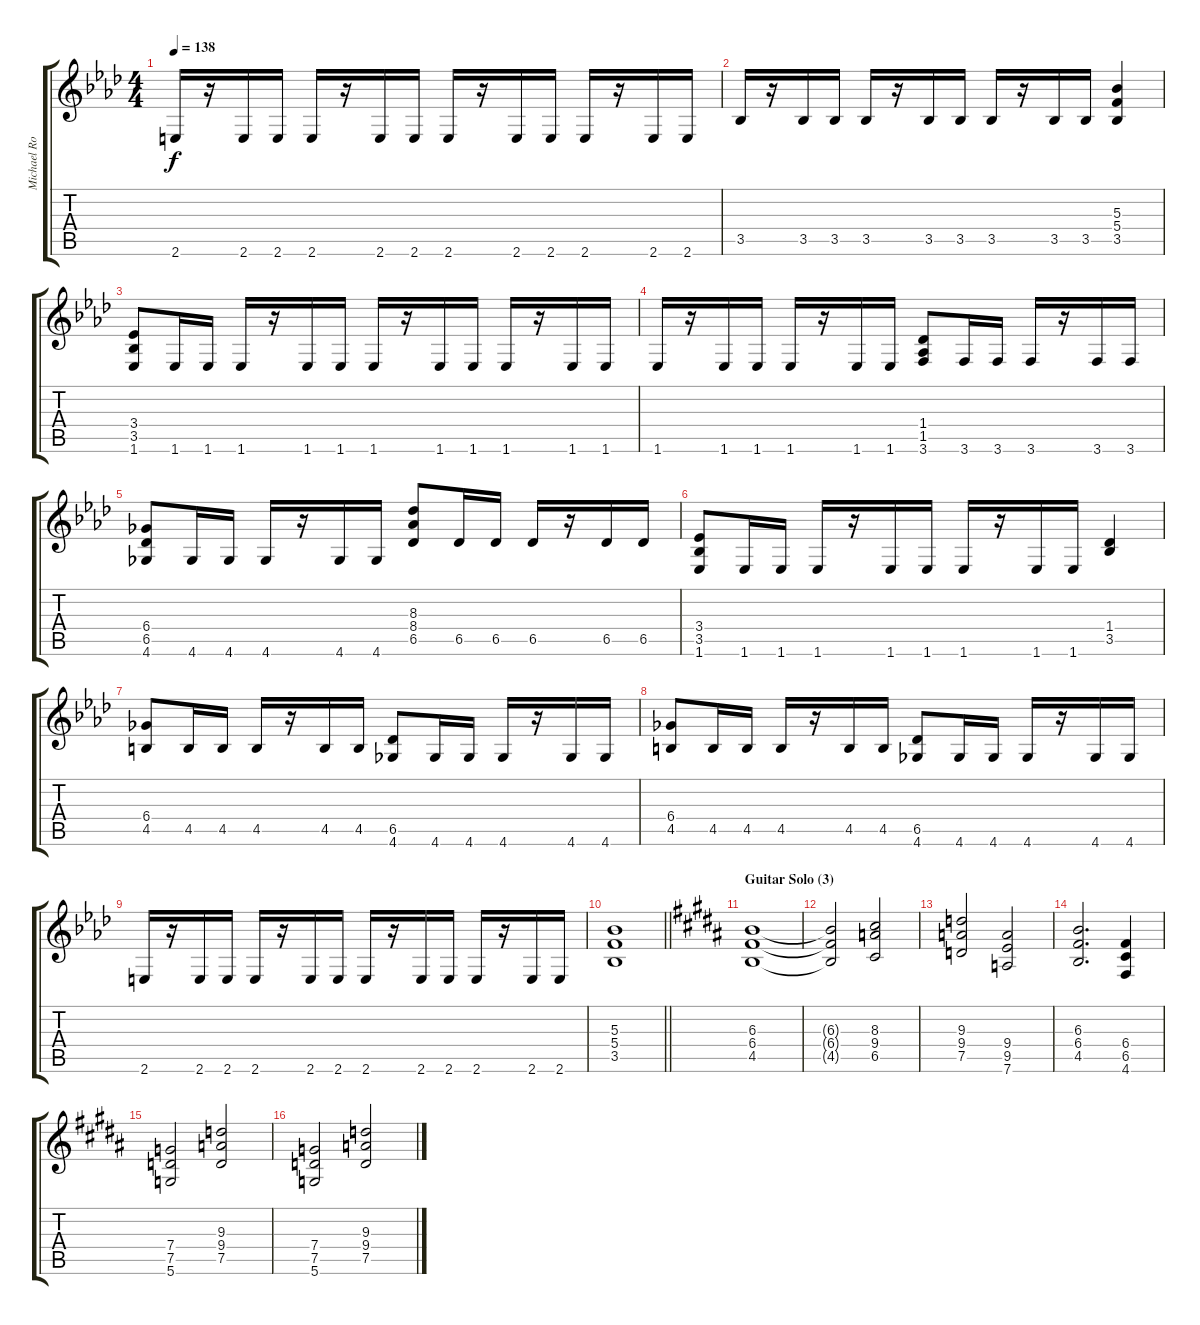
\track ("Michael Romeo (guitar)" "Michael Ro") {instrument distortionguitar}
\staff {score tabs}
\tuning (D4 A3 F3 C3 G2 D2) {hide}
\ts (4 4)
\tempo 138
\clef g2
\ks fminor
2.6.16{dy f} r.16 2.6.16 2.6.16 2.6.16 r.16 2.6.16 2.6.16 2.6.16 r.16 2.6.16 2.6.16 2.6.16 r.16 2.6.16 2.6.16 |
3.5.16 r.16 3.5.16 3.5.16 3.5.16 r.16 3.5.16 3.5.16 3.5.16 r.16 3.5.16 3.5.16 (5.3 5.4 3.5).4 |
(3.4 3.5 1.6).8 1.6.16 1.6.16 1.6.16 r.16 1.6.16 1.6.16 1.6.16 r.16 1.6.16 1.6.16 1.6.16 r.16 1.6.16 1.6.16 |
1.6.16 r.16 1.6.16 1.6.16 1.6.16 r.16 1.6.16 1.6.16 (1.4 1.5 3.6).8 3.6.16 3.6.16 3.6.16 r.16 3.6.16 3.6.16 |
(6.4 6.5 4.6).8 4.6.16 4.6.16 4.6.16 r.16 4.6.16 4.6.16 (8.3 8.4 6.5).8 6.5.16 6.5.16 6.5.16 r.16 6.5.16 6.5.16 |
(3.4 3.5 1.6).8 1.6.16 1.6.16 1.6.16 r.16 1.6.16 1.6.16 1.6.16 r.16 1.6.16 1.6.16 (1.4 3.5).4 |
(6.4 4.5).8 4.5.16 4.5.16 4.5.16 r.16 4.5.16 4.5.16 (6.5 4.6).8 4.6.16 4.6.16 4.6.16 r.16 4.6.16 4.6.16 |
(6.4 4.5).8 4.5.16 4.5.16 4.5.16 r.16 4.5.16 4.5.16 (6.5 4.6).8 4.6.16 4.6.16 4.6.16 r.16 4.6.16 4.6.16 |
2.6.16 r.16 2.6.16 2.6.16 2.6.16 r.16 2.6.16 2.6.16 2.6.16 r.16 2.6.16 2.6.16 2.6.16 r.16 2.6.16 2.6.16 |
\barLineRight lightlight
(5.3 5.4 3.5).1 |
\section ("" "Guitar Solo (3)")
\ks g#minor
(6.3 6.4 4.5).1 |
(6.3{t} 6.4{t} 4.5{t}).2 (8.3 9.4 6.5).2 |
(9.3 9.4 7.5).2 (9.4 9.5 7.6).2 |
(6.3 6.4 4.5).2{d} (6.4 6.5 4.6).4 |
(7.4 7.5 5.6).2 (9.3 9.4 7.5).2 |
(7.4 7.5 5.6).2 (9.3 9.4 7.5).2
